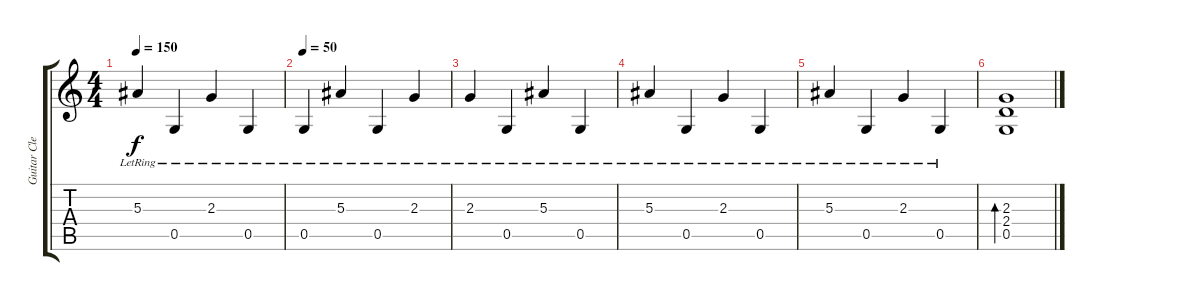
\track ("Guitar Clean 2" "Guitar Cle") {instrument acousticguitarnylon}
\staff {score tabs}
\tuning (D4 A3 F3 C3 G2 C2) {hide}
\ts (4 4)
\tempo 150
\clef g2
\ks c
5.3{lr}.4{dy f} 0.5{lr}.4 2.3{lr}.4 0.5{lr}.4 |
\tempo 50
0.5{lr}.4 5.3{lr}.4 0.5{lr}.4 2.3{lr}.4 |
2.3{lr}.4 0.5{lr}.4 5.3{lr}.4 0.5{lr}.4 |
5.3{lr}.4 0.5{lr}.4 2.3{lr}.4 0.5{lr}.4 |
5.3{lr}.4 0.5{lr}.4 2.3{lr}.4 0.5{lr}.4 |
(2.3 2.4 0.5).1{bd 480}
